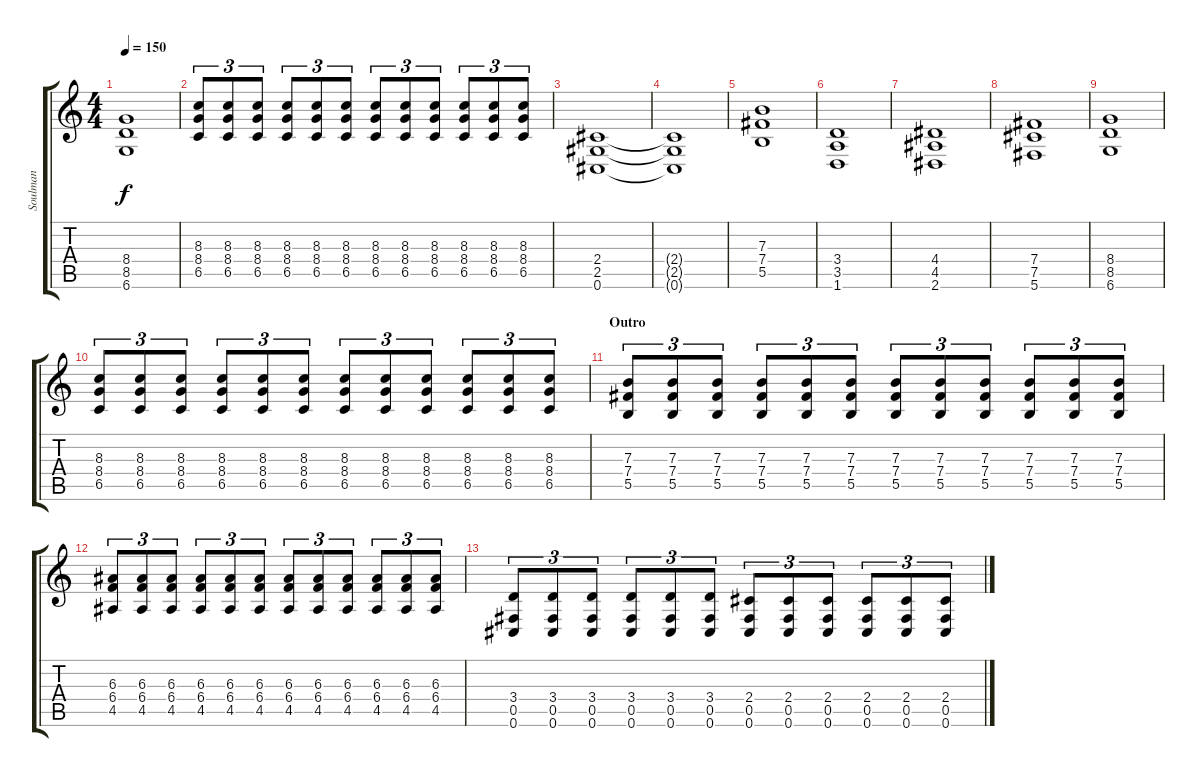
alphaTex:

\track ("Soulman" "Soulman") {instrument distortionguitar}
\staff {score tabs}
\tuning (Db4 Ab3 E3 B2 Gb2 Db2) {hide}
\ts (4 4)
\tempo 150
\clef g2
\ks c
(8.4 8.5 6.6).1{dy f} |
(8.3 8.4 6.5).8{tu (3 2)} (8.3 8.4 6.5).8{tu (3 2)} (8.3 8.4 6.5).8{tu (3 2)} (8.3 8.4 6.5).8{tu (3 2)} (8.3 8.4 6.5).8{tu (3 2)} (8.3 8.4 6.5).8{tu (3 2)} (8.3 8.4 6.5).8{tu (3 2)} (8.3 8.4 6.5).8{tu (3 2)} (8.3 8.4 6.5).8{tu (3 2)} (8.3 8.4 6.5).8{tu (3 2)} (8.3 8.4 6.5).8{tu (3 2)} (8.3 8.4 6.5).8{tu (3 2)} |
(2.4 2.5 0.6).1 |
(2.4{t} 2.5{t} 0.6{t}).1 |
(7.3 7.4 5.5).1 |
(3.4 3.5 1.6).1 |
(4.4 4.5 2.6).1 |
(7.4 7.5 5.6).1 |
(8.4 8.5 6.6).1 |
(8.3 8.4 6.5).8{tu (3 2)} (8.3 8.4 6.5).8{tu (3 2)} (8.3 8.4 6.5).8{tu (3 2)} (8.3 8.4 6.5).8{tu (3 2)} (8.3 8.4 6.5).8{tu (3 2)} (8.3 8.4 6.5).8{tu (3 2)} (8.3 8.4 6.5).8{tu (3 2)} (8.3 8.4 6.5).8{tu (3 2)} (8.3 8.4 6.5).8{tu (3 2)} (8.3 8.4 6.5).8{tu (3 2)} (8.3 8.4 6.5).8{tu (3 2)} (8.3 8.4 6.5).8{tu (3 2)} |
\section ("" "Outro")
(7.3 7.4 5.5).8{tu (3 2)} (7.3 7.4 5.5).8{tu (3 2)} (7.3 7.4 5.5).8{tu (3 2)} (7.3 7.4 5.5).8{tu (3 2)} (7.3 7.4 5.5).8{tu (3 2)} (7.3 7.4 5.5).8{tu (3 2)} (7.3 7.4 5.5).8{tu (3 2)} (7.3 7.4 5.5).8{tu (3 2)} (7.3 7.4 5.5).8{tu (3 2)} (7.3 7.4 5.5).8{tu (3 2)} (7.3 7.4 5.5).8{tu (3 2)} (7.3 7.4 5.5).8{tu (3 2)} |
(6.3 6.4 4.5).8{tu (3 2)} (6.3 6.4 4.5).8{tu (3 2)} (6.3 6.4 4.5).8{tu (3 2)} (6.3 6.4 4.5).8{tu (3 2)} (6.3 6.4 4.5).8{tu (3 2)} (6.3 6.4 4.5).8{tu (3 2)} (6.3 6.4 4.5).8{tu (3 2)} (6.3 6.4 4.5).8{tu (3 2)} (6.3 6.4 4.5).8{tu (3 2)} (6.3 6.4 4.5).8{tu (3 2)} (6.3 6.4 4.5).8{tu (3 2)} (6.3 6.4 4.5).8{tu (3 2)} |
(3.4 0.5 0.6).8{tu (3 2)} (3.4 0.5 0.6).8{tu (3 2)} (3.4 0.5 0.6).8{tu (3 2)} (3.4 0.5 0.6).8{tu (3 2)} (3.4 0.5 0.6).8{tu (3 2)} (3.4 0.5 0.6).8{tu (3 2)} (2.4 0.5 0.6).8{tu (3 2)} (2.4 0.5 0.6).8{tu (3 2)} (2.4 0.5 0.6).8{tu (3 2)} (2.4 0.5 0.6).8{tu (3 2)} (2.4 0.5 0.6).8{tu (3 2)} (2.4 0.5 0.6).8{tu (3 2)}
